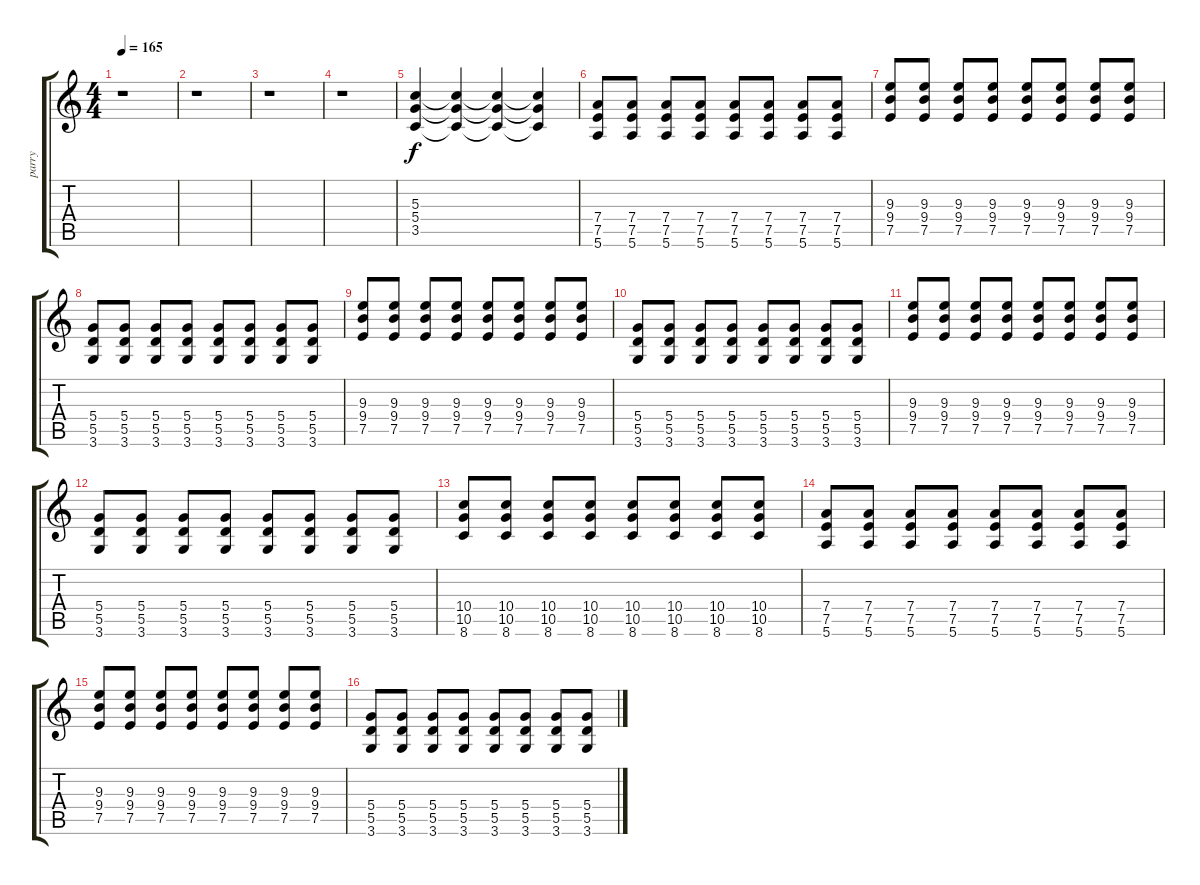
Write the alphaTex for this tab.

\track ("parry" "parry") {instrument overdrivenguitar}
\staff {score tabs}
\tuning (E4 B3 G3 D3 A2 E2) {hide}
\ts (4 4)
\tempo 165
\clef g2
\ks c
r.1{dy f} |
r.1 |
r.1 |
r.1 |
(5.3 5.4 3.5).4 (5.3{t} 5.4{t} 3.5{t}).4 (5.3{t} 5.4{t} 3.5{t}).4 (5.3{t} 5.4{t} 3.5{t}).4 |
(7.4 7.5 5.6).8 (7.4 7.5 5.6).8 (7.4 7.5 5.6).8 (7.4 7.5 5.6).8 (7.4 7.5 5.6).8 (7.4 7.5 5.6).8 (7.4 7.5 5.6).8 (7.4 7.5 5.6).8 |
(9.3 9.4 7.5).8 (9.3 9.4 7.5).8 (9.3 9.4 7.5).8 (9.3 9.4 7.5).8 (9.3 9.4 7.5).8 (9.3 9.4 7.5).8 (9.3 9.4 7.5).8 (9.3 9.4 7.5).8 |
(5.4 5.5 3.6).8 (5.4 5.5 3.6).8 (5.4 5.5 3.6).8 (5.4 5.5 3.6).8 (5.4 5.5 3.6).8 (5.4 5.5 3.6).8 (5.4 5.5 3.6).8 (5.4 5.5 3.6).8 |
(9.3 9.4 7.5).8 (9.3 9.4 7.5).8 (9.3 9.4 7.5).8 (9.3 9.4 7.5).8 (9.3 9.4 7.5).8 (9.3 9.4 7.5).8 (9.3 9.4 7.5).8 (9.3 9.4 7.5).8 |
(5.4 5.5 3.6).8 (5.4 5.5 3.6).8 (5.4 5.5 3.6).8 (5.4 5.5 3.6).8 (5.4 5.5 3.6).8 (5.4 5.5 3.6).8 (5.4 5.5 3.6).8 (5.4 5.5 3.6).8 |
(9.3 9.4 7.5).8 (9.3 9.4 7.5).8 (9.3 9.4 7.5).8 (9.3 9.4 7.5).8 (9.3 9.4 7.5).8 (9.3 9.4 7.5).8 (9.3 9.4 7.5).8 (9.3 9.4 7.5).8 |
(5.4 5.5 3.6).8 (5.4 5.5 3.6).8 (5.4 5.5 3.6).8 (5.4 5.5 3.6).8 (5.4 5.5 3.6).8 (5.4 5.5 3.6).8 (5.4 5.5 3.6).8 (5.4 5.5 3.6).8 |
(10.4 10.5 8.6).8 (10.4 10.5 8.6).8 (10.4 10.5 8.6).8 (10.4 10.5 8.6).8 (10.4 10.5 8.6).8 (10.4 10.5 8.6).8 (10.4 10.5 8.6).8 (10.4 10.5 8.6).8 |
(7.4 7.5 5.6).8 (7.4 7.5 5.6).8 (7.4 7.5 5.6).8 (7.4 7.5 5.6).8 (7.4 7.5 5.6).8 (7.4 7.5 5.6).8 (7.4 7.5 5.6).8 (7.4 7.5 5.6).8 |
(9.3 9.4 7.5).8 (9.3 9.4 7.5).8 (9.3 9.4 7.5).8 (9.3 9.4 7.5).8 (9.3 9.4 7.5).8 (9.3 9.4 7.5).8 (9.3 9.4 7.5).8 (9.3 9.4 7.5).8 |
(5.4 5.5 3.6).8 (5.4 5.5 3.6).8 (5.4 5.5 3.6).8 (5.4 5.5 3.6).8 (5.4 5.5 3.6).8 (5.4 5.5 3.6).8 (5.4 5.5 3.6).8 (5.4 5.5 3.6).8
